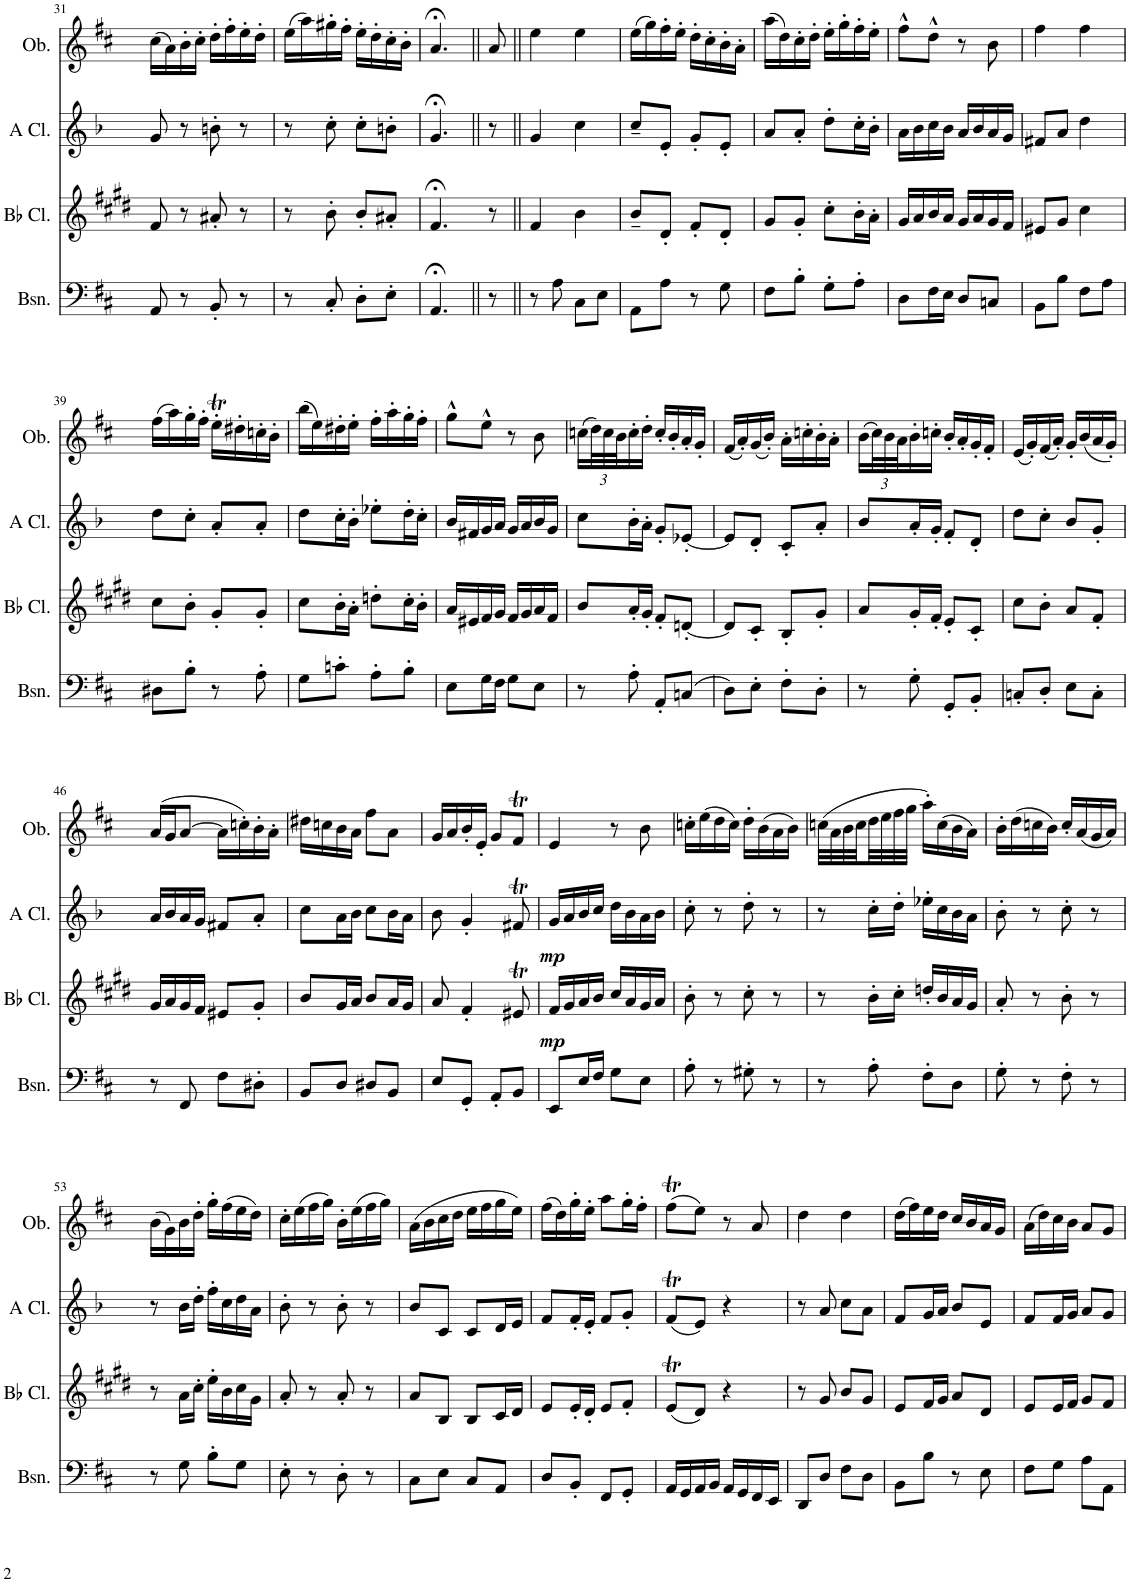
**kern	**kern	**dynam	**kern	**dynam	**kern
*part4	*part3	*part3	*part2	*part2	*part1
*staff4	*staff3	*staff3	*staff2	*staff2	*staff1
*I"Bassoon	*I"Bb Clarinet	*	*I"A Clarinet	*	*I"Oboe
*I'Bsn.	*I'Bb Cl.	*	*I'A Cl.	*	*I'Ob.
!!LO:PB:g=z
*clefF4	*clefG2	*	*clefG2	*	*clefG2
*	*Trd1c2	*	*Trd2c3	*	*
*k[f#c#]	*k[f#c#g#d#]	*	*k[b-]	*	*k[f#c#]
*M2/4	*M2/4	*	*M2/4	*	*M2/4
=31	=31	=31	=31	=31	=31
8AA/	8f#/	.	8g/	.	(16cc#\LL
.	.	.	.	.	16a\)
8r	8r	.	8r	.	16b'\
.	.	.	.	.	16cc#'\JJ
8BB'/	8a#X'/	.	8bn'\	.	16dd'\LL
.	.	.	.	.	16ff#'\
8r	8r	.	8r	.	16ee'\
.	.	.	.	.	16dd'\JJ
=32	=32	=32	=32	=32	=32
8r	8r	.	8r	.	(16ee\LL
.	.	.	.	.	16aa\)
8C#'/	8b'\	.	8cc'\	.	16gg#X'\
.	.	.	.	.	16ff#'\JJ
8D'\L	8b'/L	.	8cc'\L	.	16ee'\LL
.	.	.	.	.	16dd'\
8E'\J	8a#X'/J	.	8bn'\J	.	16cc#'\
.	.	.	.	.	16b'\JJ
=33	=33	=33	=33	=33	=33
4.AA;</	4.f#;</	.	4.g;</	.	4.a;</
8r	8r	.	8r	.	8a/
=34||	=34||	=34||	=34||	=34||	=34||
8r	4f#/	.	4g/	.	4ee\
8A\	.	.	.	.	.
8C#\L	4b\	.	4cc\	.	4ee\
8E\J	.	.	.	.	.
=35	=35	=35	=35	=35	=35
8AA\L	8b~/L	.	8cc~/L	.	(16ee\LL
.	.	.	.	.	16gg\)
8A\J	8d#'/J	.	8e'/J	.	16ff#'\
.	.	.	.	.	16ee'\JJ
8r	8f#'/L	.	8g'/L	.	16dd'\LL
.	.	.	.	.	16cc#'\
8G\	8d#'/J	.	8e'/J	.	16b'\
.	.	.	.	.	16a'\JJ
=36	=36	=36	=36	=36	=36
8F#\L	8g#/L	.	8a/L	.	(16aa\LL
.	.	.	.	.	16dd\)
8B'\J	8g#'/J	.	8a'/J	.	16cc#'\
.	.	.	.	.	16dd'\JJ
8G'\L	8cc#'\L	.	8dd'\L	.	16ee'\LL
.	.	.	.	.	16gg'\
8A'\J	16b'\L	.	16cc'\L	.	16ff#'\
.	16a'\JJ	.	16b-'\JJ	.	16ee'\JJ
=37	=37	=37	=37	=37	=37
8D\L	16g#/LL	.	16a\LL	.	8ff#^^\L
.	16a/	.	16b-\	.	.
16F#\L	16b/	.	16cc\	.	8dd^^\J
16E\JJ	16a/JJ	.	16b-\JJ	.	.
8D/L	16g#/LL	.	16a/LL	.	8r
.	16a/	.	16b-/	.	.
8Cn/J	16g#/	.	16a/	.	8b\
.	16f#/JJ	.	16g/JJ	.	.
=38	=38	=38	=38	=38	=38
8BB\L	8e#X/L	.	8f#X/L	.	4ff#\
8B\J	8g#/J	.	8a/J	.	.
8F#\L	4cc#\	.	4dd\	.	4ff#\
8A\J	.	.	.	.	.
!!LO:LB:g=z
=39	=39	=39	=39	=39	=39
8D#X\L	8cc#\L	.	8dd\L	.	(16ff#\LL
.	.	.	.	.	16aa\)
8B'\J	8b'\J	.	8cc'\J	.	16gg'\
.	.	.	.	.	16ff#'\JJ
8r	8g#'/L	.	8a'/L	.	16eeT'\LL
.	.	.	.	.	16dd#X'\
8A'\	8g#'/J	.	8a'/J	.	16ccn'\
.	.	.	.	.	16b'\JJ
=40	=40	=40	=40	=40	=40
8G\L	8cc#\L	.	8dd\L	.	(16bb\LL
.	.	.	.	.	16ee\)
8cn'\J	16b'\L	.	16cc'\L	.	16dd#X'\
.	16a'\JJ	.	16b-'\JJ	.	16ee'\JJ
8A'\L	8ddn'\L	.	8ee-X'\L	.	16ff#'\LL
.	.	.	.	.	16aa'\
8B'\J	16cc#'\L	.	16dd'\L	.	16gg'\
.	16b'\JJ	.	16cc'\JJ	.	16ff#'\JJ
=41	=41	=41	=41	=41	=41
8E\L	16a/LL	.	16b-/LL	.	8gg^^\L
.	16e#X/	.	16f#X/	.	.
16G\L	16f#/	.	16g/	.	8ee^^\J
16F#\JJ	16g#/JJ	.	16a/JJ	.	.
8G\L	16f#/LL	.	16g/LL	.	8r
.	16g#/	.	16a/	.	.
8E\J	16a/	.	16b-/	.	8b\
.	16f#/JJ	.	16g/JJ	.	.
=42	=42	=42	=42	=42	=42
8r	8b/L	.	8cc\L	.	(16ccn\LL
*	*	*	*	*	*Xbrackettup
.	.	.	.	.	48dd\L)
.	.	.	.	.	48cc\
.	.	.	.	.	48b\J
8A'\	16a'/L	.	16b-'\L	.	16cc'\
.	16g#'/JJ	.	16a'\JJ	.	16dd'\JJ
8AA'/L	8f#'/L	.	8g'/L	.	16cc'/LL
.	.	.	.	.	16b'/
(8Cn/J	[8dn'/J	.	[8e-X'/J	.	16a'/
.	.	.	.	.	16g'/JJ
=43	=43	=43	=43	=43	=43
8D\L)	8d/L]	.	8e-/L]	.	(16f#/LL
.	.	.	.	.	16a'/)
8E'\J	8c#'/J	.	8d'/J	.	(16g/
.	.	.	.	.	16b'/JJ)
8F#'\L	8B'/L	.	8c'/L	.	16a'\LL
.	.	.	.	.	16ccn'\
8D'\J	8g#'/J	.	8a'/J	.	16b'\
.	.	.	.	.	16a'\JJ
=44	=44	=44	=44	=44	=44
8r	8a/L	.	8b-/L	.	(16b\LL
.	.	.	.	.	48cc#\L)
.	.	.	.	.	48b\
.	.	.	.	.	48a\J
8G'\	16g#'/L	.	16a'/L	.	16b'\
.	16f#'/JJ	.	16g'/JJ	.	16ccn'\JJ
8GG'/L	8e'/L	.	8f'/L	.	16b'/LL
.	.	.	.	.	16a'/
8BB'/J	8c#'/J	.	8d'/J	.	16g'/
.	.	.	.	.	16f#'/JJ
=45	=45	=45	=45	=45	=45
8Cn'/L	8cc#\L	.	8dd\L	.	(16e/LL
.	.	.	.	.	16g'/)
8D'/J	8b'\J	.	8cc'\J	.	(16f#/
.	.	.	.	.	16a'/JJ)
8E\L	8a/L	.	8b-/L	.	16g'/LL
.	.	.	.	.	(16b/
8C'\J	8f#'/J	.	8g'/J	.	16a/
.	.	.	.	.	16g'/JJ)
!!LO:LB:g=z
=46	=46	=46	=46	=46	=46
8r	16g#/LL	.	16a/LL	.	(16a/LL
.	16a/	.	16b-/	.	16g/J
8FF#/	16g#/	.	16a/	.	[8a/J
.	16f#/JJ	.	16g/JJ	.	.
8F#\L	8e#X/L	.	8f#X/L	.	16a\LL]
.	.	.	.	.	16ccn'\)
8D#X'\J	8g#'/J	.	8a'/J	.	16b'\
.	.	.	.	.	16a'\JJ
=47	=47	=47	=47	=47	=47
8BB/L	8b/L	.	8cc\L	.	16dd#X\LL
.	.	.	.	.	16ccn\
8D/J	16g#/L	.	16a\L	.	16b\
.	16a/JJ	.	16b-\JJ	.	16a\JJ
8D#X/L	8b/L	.	8cc\L	.	8ff#\L
8BB/J	16a/L	.	16b-\L	.	8a\J
.	16g#/JJ	.	16a\JJ	.	.
=48	=48	=48	=48	=48	=48
8E/L	8a/	.	8b-\	.	16g/LL
.	.	.	.	.	16a/
8GG'/J	4f#'/	.	4g'/	.	16b'/
.	.	.	.	.	16e'/JJ
8AA'/L	.	.	.	.	8g/L
8BB/J	8e#Xt/	.	8f#Xt/	.	8f#t/J
=49	=49	=49	=49	=49	=49
!	!	!LO:DY:b	!	!LO:DY:b	!
8EE/L	16f#/LL	mp	16g/LL	mp	4e/
.	16g#/	.	16a/	.	.
16E/L	16a/	.	16b-/	.	.
16F#/JJ	16b/JJ	.	16cc/JJ	.	.
8G\L	16cc#/LL	.	16dd\LL	.	8r
.	16a/	.	16b-\	.	.
8E\J	16g#/	.	16a\	.	8b\
.	16a/JJ	.	16b-\JJ	.	.
=50	=50	=50	=50	=50	=50
8A'\	8b'\	.	8cc'\	.	16ccn'\LL
.	.	.	.	.	(16ee\
8r	8r	.	8r	.	16dd\
.	.	.	.	.	16cc\JJ)
8G#X'\	8cc#'\	.	8dd'\	.	16dd'\LL
.	.	.	.	.	(16b\
8r	8r	.	8r	.	16a\
.	.	.	.	.	16b\JJ)
=51	=51	=51	=51	=51	=51
8r	8r	.	8r	.	(32ccn\LLL
.	.	.	.	.	32a\
.	.	.	.	.	32b\
.	.	.	.	.	32cc\
8A'\	16b'\LL	.	16cc'\LL	.	32dd\
.	.	.	.	.	32ee\
.	16cc#'\JJ	.	16dd'\JJ	.	32ff#\
.	.	.	.	.	32gg\JJJ
8F#'\L	16ddn'/LL	.	16ee-X'\LL	.	16aa'\LL)
.	16b/	.	16cc\	.	(16cc\
8D\J	16a/	.	16b-\	.	16b\
.	16g#/JJ	.	16a\JJ	.	16a\JJ)
=52	=52	=52	=52	=52	=52
8G'\	8a'/	.	8b-'\	.	16b'\LL
.	.	.	.	.	(16dd\
8r	8r	.	8r	.	16ccn\
.	.	.	.	.	16b\JJ)
8F#'\	8b'\	.	8cc'\	.	16cc'/LL
.	.	.	.	.	(16a/
8r	8r	.	8r	.	16g/
.	.	.	.	.	16a/JJ)
!!LO:LB:g=z
=53	=53	=53	=53	=53	=53
8r	8r	.	8r	.	(16b\LL
.	.	.	.	.	16g\)
8G\	16a\LL	.	16b-\LL	.	16b\
.	16cc#'\JJ	.	16dd'\JJ	.	16dd'\JJ
8B'\L	16ee'\LL	.	16ff'\LL	.	16gg'\LL
.	16b\	.	16cc\	.	(16ff#\
8G\J	16cc#\	.	16dd\	.	16ee\
.	16g#\JJ	.	16a\JJ	.	16dd\JJ)
=54	=54	=54	=54	=54	=54
8E'\	8a'/	.	8b-'\	.	16cc#'\LL
.	.	.	.	.	(16ee\
8r	8r	.	8r	.	16ff#\
.	.	.	.	.	16gg\JJ)
8D'\	8a'/	.	8b-'\	.	16b'\LL
.	.	.	.	.	(16ee\
8r	8r	.	8r	.	16ff#\
.	.	.	.	.	16gg\JJ)
=55	=55	=55	=55	=55	=55
8C#\L	8a/L	.	8b-/L	.	(16a\LL
.	.	.	.	.	16b\
8E\J	8B/J	.	8c/J	.	16cc#\
.	.	.	.	.	16dd\JJ
8C#/L	8B/L	.	8c/L	.	16ee\LL
.	.	.	.	.	16ff#\
8AA/J	16c#/L	.	16d/L	.	16gg\
.	16d#/JJ	.	16e/JJ	.	16ee\JJ)
=56	=56	=56	=56	=56	=56
8D/L	8e/L	.	8f/L	.	(16ff#\LL
.	.	.	.	.	16dd\)
8BB'/J	16e'/L	.	16f'/L	.	16gg'\
.	16d#'/JJ	.	16e'/JJ	.	16ee'\JJ
8FF#/L	8e/L	.	8f/L	.	8aa\L
8GG'/J	8f#'/J	.	8g'/J	.	16gg'\L
.	.	.	.	.	16ff#'\JJ
=57	=57	=57	=57	=57	=57
16AA/LL	(8eT/L	.	(8fT/L	.	(8ff#t\L
16GG/	.	.	.	.	.
16AA/	8d#/J)	.	8e/J)	.	8ee\J)
16BB/JJ	.	.	.	.	.
16AA/LL	4r	.	4r	.	8r
16GG/	.	.	.	.	.
16FF#/	.	.	.	.	8a/
16EE/JJ	.	.	.	.	.
=58	=58	=58	=58	=58	=58
8DD/L	8r	.	8r	.	4dd\
8D/J	8g#/	.	8a/	.	.
8F#\L	8b/L	.	8cc\L	.	4dd\
8D\J	8g#/J	.	8a\J	.	.
=59	=59	=59	=59	=59	=59
8BB\L	8e/L	.	8f/L	.	(16dd\LL
.	.	.	.	.	16ff#\)
8B\J	16f#/L	.	16g/L	.	16ee\
.	16g#/JJ	.	16a/JJ	.	16dd\JJ
8r	8a/L	.	8b-/L	.	16cc#/LL
.	.	.	.	.	16b/
8E\	8d#/J	.	8e/J	.	16a/
.	.	.	.	.	16g/JJ
=60	=60	=60	=60	=60	=60
8F#\L	8e/L	.	8f/L	.	(16a\LL
.	.	.	.	.	16dd\)
8G\J	16e/L	.	16f/L	.	16cc#\
.	16f#/JJ	.	16g/JJ	.	16b\JJ
8A\L	8g#/L	.	8a/L	.	8a/L
8AA\J	8f#/J	.	8g/J	.	8g/J
=	=	=	=	=	=
*-	*-	*-	*-	*-	*-
